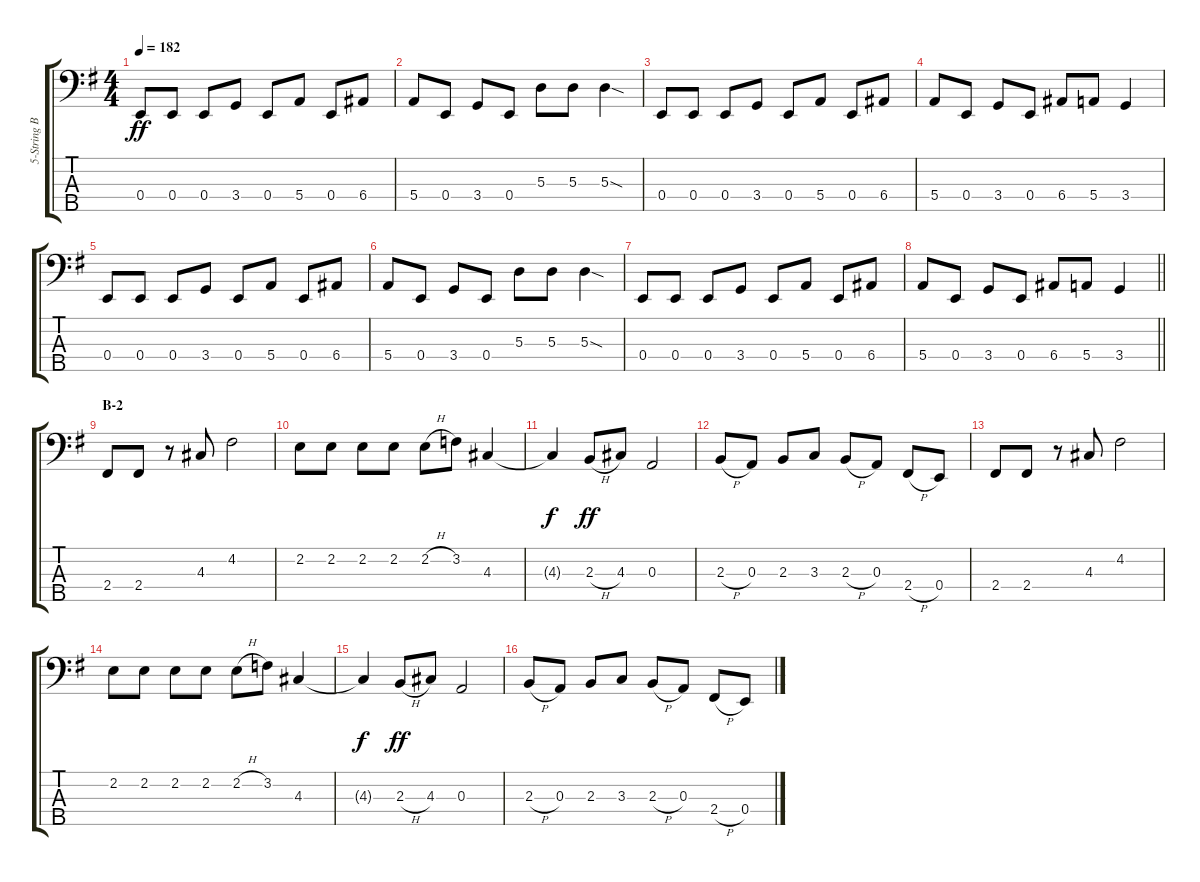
\track ("5-String Bass" "5-String B") {instrument electricbassfinger}
\staff {score tabs}
\tuning (G2 D2 A1 E1 B0) {hide}
\ts (4 4)
\tempo 182
\clef f4
\ks g
0.4.8{dy ff} 0.4.8 0.4.8 3.4.8 0.4.8 5.4.8 0.4.8 6.4.8 |
5.4.8 0.4.8 3.4.8 0.4.8 5.3.8 5.3.8 5.3{sod}.4 |
0.4.8 0.4.8 0.4.8 3.4.8 0.4.8 5.4.8 0.4.8 6.4.8 |
5.4.8 0.4.8 3.4.8 0.4.8 6.4.8 5.4.8 3.4.4 |
0.4.8 0.4.8 0.4.8 3.4.8 0.4.8 5.4.8 0.4.8 6.4.8 |
5.4.8 0.4.8 3.4.8 0.4.8 5.3.8 5.3.8 5.3{sod}.4 |
0.4.8 0.4.8 0.4.8 3.4.8 0.4.8 5.4.8 0.4.8 6.4.8 |
\barLineRight lightlight
5.4.8 0.4.8 3.4.8 0.4.8 6.4.8 5.4.8 3.4.4 |
\section ("" "B-2")
2.4.8 2.4.8 r.8 4.3.8 4.2.2 |
2.2.8 2.2.8 2.2.8 2.2.8 2.2{h}.8 3.2.8 4.3.4 |
4.3{t}.4{dy f} 2.3{h}.8{dy ff} 4.3.8 0.3.2 |
2.3{h}.8 0.3.8 2.3.8 3.3.8 2.3{h}.8 0.3.8 2.4{h}.8 0.4.8 |
2.4.8 2.4.8 r.8 4.3.8 4.2.2 |
2.2.8 2.2.8 2.2.8 2.2.8 2.2{h}.8 3.2.8 4.3.4 |
4.3{t}.4{dy f} 2.3{h}.8{dy ff} 4.3.8 0.3.2 |
2.3{h}.8 0.3.8 2.3.8 3.3.8 2.3{h}.8 0.3.8 2.4{h}.8 0.4.8
